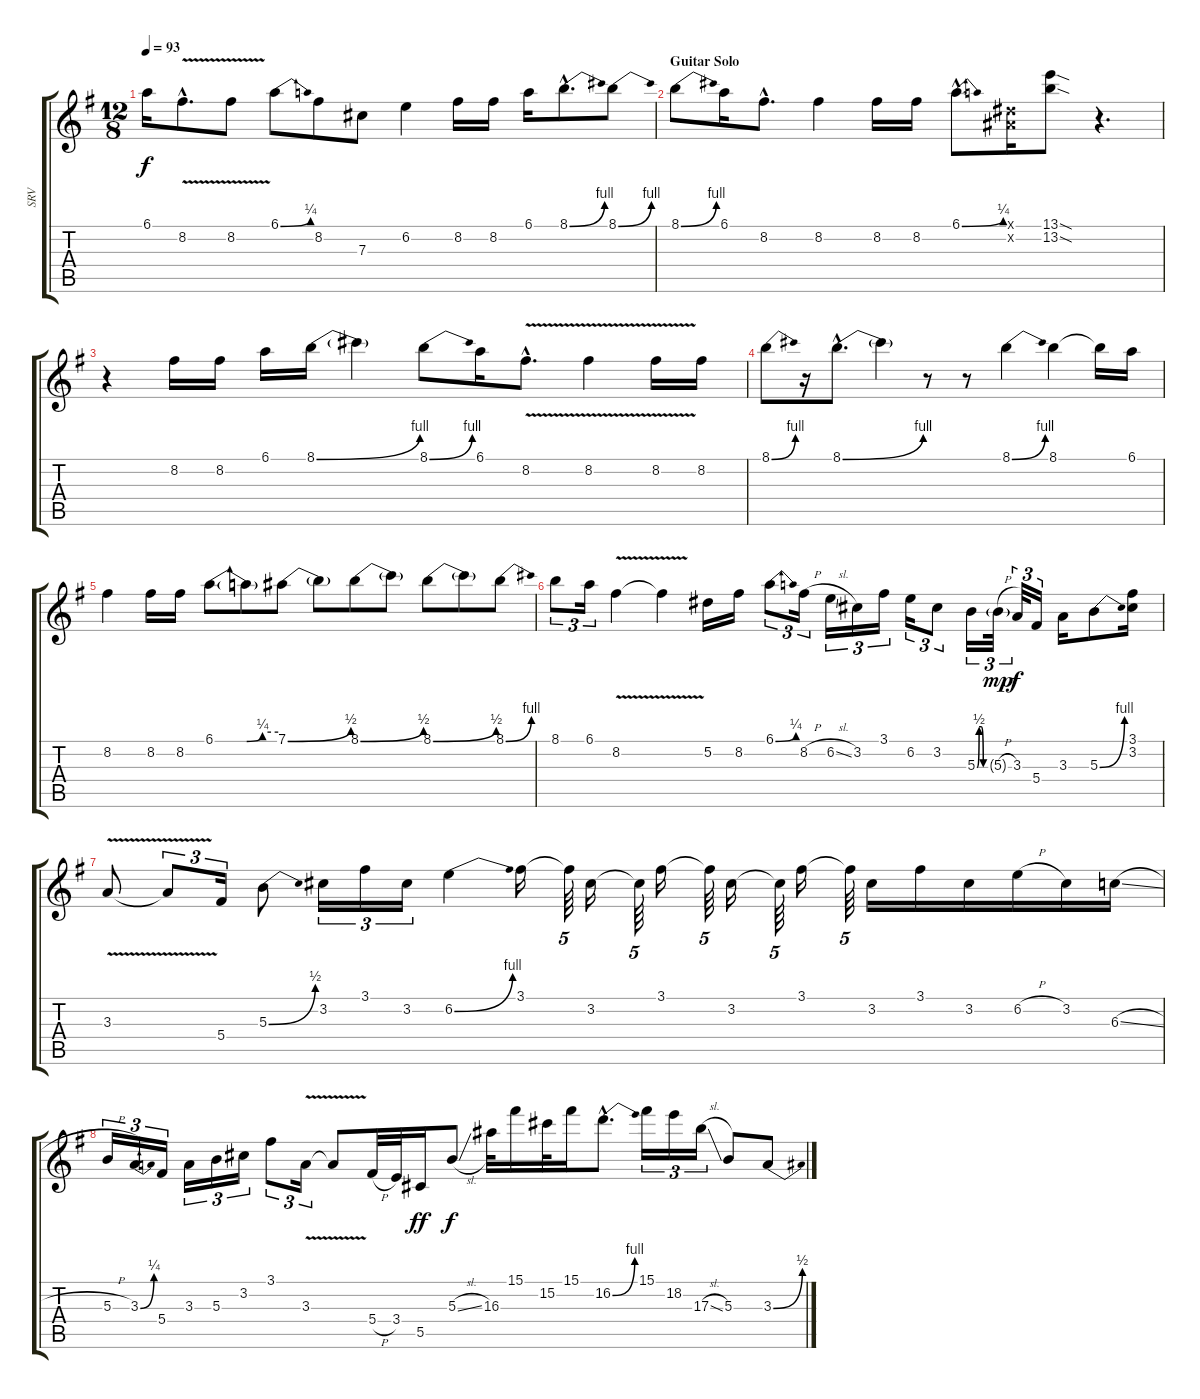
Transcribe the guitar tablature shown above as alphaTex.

\track ("SRV" "SRV") {instrument electricguitarjazz}
\staff {score tabs}
\tuning (Eb4 Bb3 Gb3 Db3 Ab2 Eb2) {hide}
\ts (12 8)
\tempo 93
\clef g2
\ks g
6.1.16{dy f} 8.2{v hac}.8{d} 8.2{v}.8 6.1{be (bend 0 0 60 1)}.8 8.2.8 7.3.8 6.2.4 8.2.16 8.2.16 6.1.16 8.1{be (bend 0 0 60 4) hac}.8{d} 8.1{be (bend 0 0 60 4)}.8 |
\section ("" "Guitar Solo")
8.1{be (bend 0 0 60 4)}.8 6.1.16 8.2{hac}.8{d} 8.2.4 8.2.16 8.2.16 6.1{be (bend 0 0 60 1) hac}.8{d} (0.1{x} 0.2{x}).16 (13.1{sod} 13.2{sod}).8 r.4{d} |
r.4 8.2.16 8.2.16 6.1.16 8.1{be (bend 0 0 60 4)}.16 8.1{t}.4 8.1{be (bend 0 0 60 4)}.8 6.1.16 8.2{v hac}.8{d} 8.2{v}.4 8.2{v}.16 8.2.16 |
8.1{be (bend 0 0 60 4)}.8 r.16 8.1{be (bend 0 0 60 4) hac}.8{d} 8.1{t}.4 r.8 r.8 8.1{be (bend 0 0 60 4)}.4 8.1.4 8.1{t}.16 6.1.16 |
8.2.4 8.2.16 8.2.16 6.1{be (custom 0 0 30 0 45 1 60 1)}.8 6.1{t}.8 7.1{be (bend 0 0 60 2)}.8 7.1{t}.8 8.1{be (bend 0 0 60 2)}.8 8.1{t}.8 8.1{be (bend 0 0 60 2)}.8 8.1{t}.8 8.1{be (bend 0 0 60 4)}.8 |
8.1.8{tu (3 2)} 6.1.16{tu (3 2)} 8.2{v}.4 8.2{t}.4 5.2.16 8.2.16 6.1{be (bend 0 0 60 1)}.8{tu (3 2)} 8.2{h}.16{tu (3 2)} 6.2{sl}.16{tu (3 2)} 3.2.16{tu (3 2)} 3.1.16{tu (3 2)} 6.2.16{tu (3 2)} 3.2.8{tu (3 2)} 5.3{be (custom 0 0 15 2 30 2 45 0 60 0)}.16{tu (3 2)} 5.3{h g}.32{tu (3 2) dy mp} 3.3.32{tu (3 2) dy f} 5.4.16{tu (3 2)} 3.3.16 5.3{be (bend 0 0 60 4)}.8 (3.1 3.2).16 |
3.3{v}.8 3.3{t}.8{tu (3 2)} 5.4.16{tu (3 2)} 5.3{be (bend 0 0 60 2)}.8 3.2.16{tu (3 2)} 3.1.16{tu (3 2)} 3.2.16{tu (3 2)} 6.2{be (bend 0 0 60 4)}.4 3.1.16 3.1{t}.64{tu (5 4)} 3.2.16 3.2{t}.64{tu (5 4)} 3.1.16 3.1{t}.64{tu (5 4)} 3.2.16 3.2{t}.64{tu (5 4)} 3.1.16 3.1{t}.64{tu (5 4)} 3.2.16 3.1.16 3.2.16 6.2{h}.16 3.2.16 6.3{sl}.16 |
5.3{h}.16{tu (3 2)} 3.3{be (bend 0 0 60 1)}.16{tu (3 2)} 5.4.16{tu (3 2)} 3.3.16{tu (3 2)} 5.3.16{tu (3 2)} 3.2.16{tu (3 2)} 3.1.8{tu (3 2)} 3.3{v}.16{tu (3 2)} 3.3{t}.8 5.4{h}.32 3.4.32 5.5.16{dy ff} 5.3{sl}.8{dy f} 16.3.32 15.1.16 15.2.32 15.1.16 16.2{be (bend 0 0 60 4) hac}.8{d} 15.1.16{tu (3 2)} 18.2.16{tu (3 2)} 17.3{sl}.16{tu (3 2)} 5.3.8 3.3{be (bend 0 0 60 2)}.8
